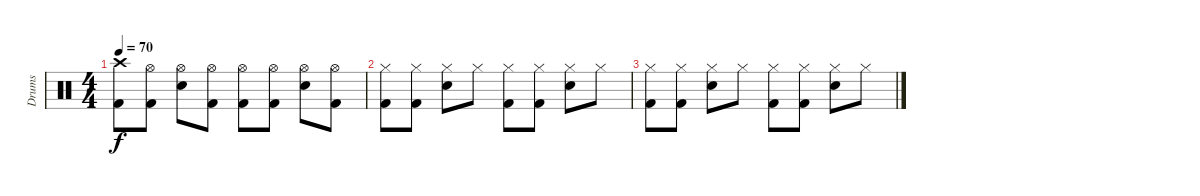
\track ("Drums" "Drums") {instrument percussion}
\staff {score}
\articulation defaults
\ts (4 4)
\tempo 70
\clef neutral
\ks c
("Crash high (hit)" "Kick (hit) 2").8{dy f} ("Hi-Hat (open)" "Kick (hit) 2").8 ("Hi-Hat (open)" "Electric Snare (hit)").8 ("Hi-Hat (open)" "Kick (hit) 2").8 ("Hi-Hat (open)" "Kick (hit) 2").8 ("Hi-Hat (open)" "Kick (hit) 2").8 ("Hi-Hat (open)" "Electric Snare (hit)").8 ("Hi-Hat (open)" "Kick (hit) 2").8 |
("Hi-Hat (closed)" "Kick (hit) 2").8 ("Hi-Hat (closed)" "Kick (hit) 2").8 ("Hi-Hat (closed)" "Snare (hit) 2").8 "Hi-Hat (closed)".8 ("Hi-Hat (closed)" "Kick (hit) 2").8 ("Hi-Hat (closed)" "Kick (hit) 2").8 ("Hi-Hat (closed)" "Snare (hit) 2").8 "Hi-Hat (closed)".8 |
("Hi-Hat (closed)" "Kick (hit) 2").8 ("Hi-Hat (closed)" "Kick (hit) 2").8 ("Hi-Hat (closed)" "Snare (hit) 2").8 "Hi-Hat (closed)".8 ("Hi-Hat (closed)" "Kick (hit) 2").8 ("Hi-Hat (closed)" "Kick (hit) 2").8 ("Hi-Hat (closed)" "Snare (hit) 2").8 "Hi-Hat (closed)".8
